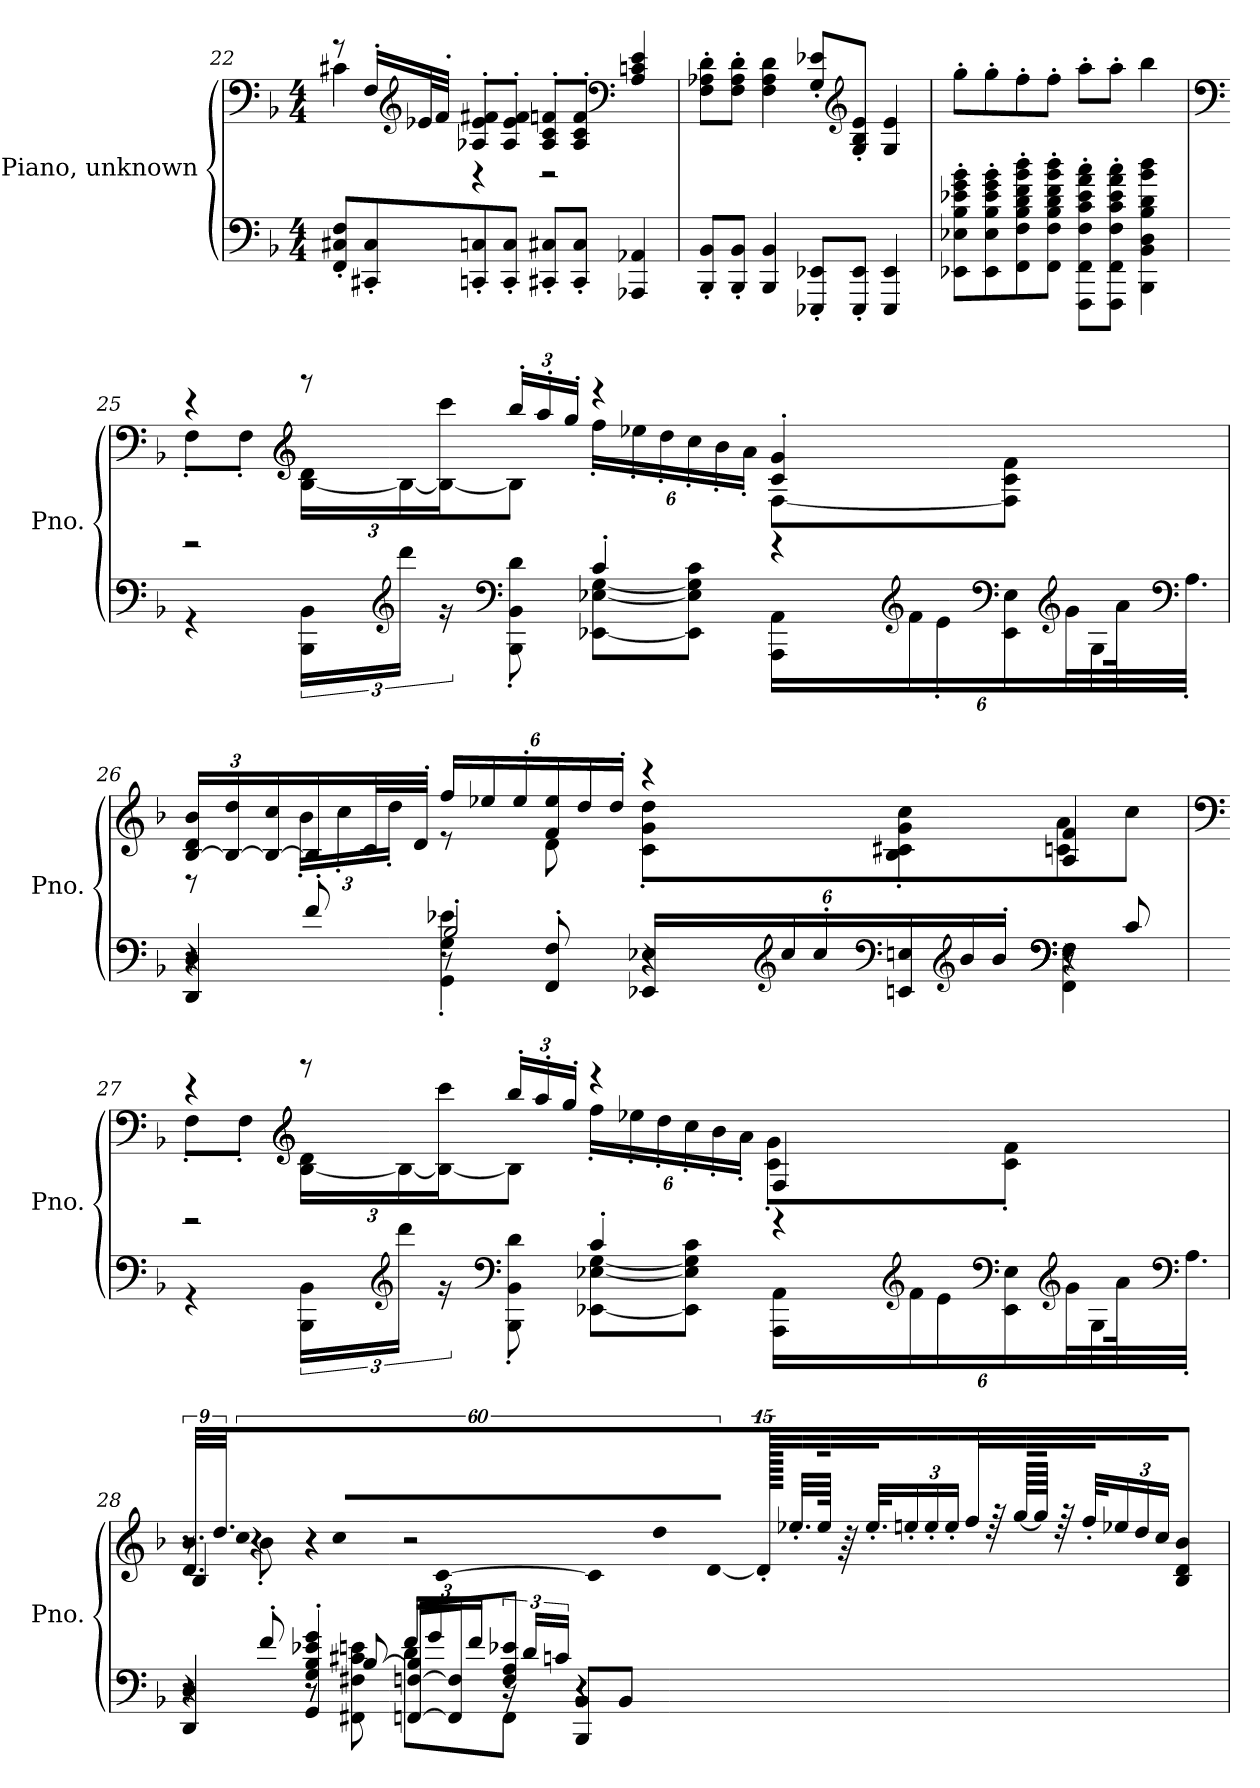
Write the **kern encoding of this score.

**kern	**kern
*part1	*part1
*staff2	*staff1
*I"Piano, unknown	*
*I'Pno.	*
!!LO:LB:g=z
*clefF4	*clefF4
*k[b-]	*k[b-]
*M4/4	*M4/4
=22	=22
*	*^
8FF/' 8C#X/' 8F/'L	8r	4c#X\
8CC#X/' 8C#/'	16F'/LL	.
*	*clefG2	*
.	32e-X/L	.
.	32f'/JJJ	.
8CCn/' 8Cn/'	8A-X/' 8e-/' 8f#X/'L	4r
8CC/' 8C/'J	8A-/' 8e-/' 8f#/'J	.
8CC#X/' 8C#X/'L	8A-/' 8c#/' 8fn/'L	2r
8CC#/' 8C#/'J	8A-/' 8c#/' 8f/'J	.
*	*clefF4	*
4AAA-X/ 4AA-X/	4A-/ 4cn/ 4e-/	.
*	*v	*v
=23	=23
8BBB-/' 8BB-/'L	8F\' 8A-X\' 8d\'L
8BBB-/' 8BB-/'J	8F\' 8A-\' 8d\'J
4BBB-/ 4BB-/	4F\ 4A-\ 4d\
8EEE-X/' 8EE-X/'L	8G/' 8e-X/'L
*	*clefG2
8EEE-/' 8EE-/'J	8G/' 8B-/' 8e-/'J
4EEE-/ 4EE-/	4G/ 4e-/
=24	=24
8EE-X\' 8E-X\' 8B-\' 8e-X\' 8g\' 8b-\'L	8gg'\L
8EE-\' 8E-\' 8B-\' 8e-\' 8g\' 8b-\'	8gg'\
8FF\' 8F\' 8B-\' 8d\' 8f\' 8b-\' 8dd\'	8ff'\
8FF\' 8F\' 8B-\' 8d\' 8f\' 8b-\' 8dd\'J	8ff'\J
8FFF\' 8FF\' 8F\' 8c\' 8e-\' 8a\' 8cc\'L	8aa'\L
8FFF\' 8FF\' 8F\' 8c\' 8e-\' 8a\' 8cc\'J	8aa'\J
4BBB-\ 4BB-\ 4D\ 4B-\ 4d\ 4b-\ 4dd\	4bb-\
!!LO:LB:g=z
=25	=25
*	*clefF4
*^	*^
2r	4r	4r	8F'\L
.	.	.	8F'\J
*	*	*clefG2	*
*	*	*	*Xbrackettup
.	24BBB-\ 24BB-\LL	8r	[24B-\ 24d\LL
*clefG2	*	*	*
.	24ddd\JJ	.	24B-\_
.	24r	.	24B-\_ 24ccc\J
*clefF4	*	*	*
.	8BBB-\' 8BB-\' 8d\'	24bb-'/LL	8B-\J]
.	.	24aa'/	.
.	.	24gg'/JJ	.
4c'/	[8EE-X\ [8E-X\ [8G\L	4r	24ff'\LL
.	.	.	24ee-X'\
.	.	.	24dd'\
.	8EE-\] 8E-\] 8G\] 8c\J	.	24cc'\
.	.	.	24b-'\
.	.	.	24a'\JJ
*	*Xbrackettup	*	*
4r	24AAA\ 24AA\LL	4c/' 4g/'	[8F\L
*clefG2	*	*	*
.	24f\	.	.
.	24e'\	.	.
*clefF4	*	*	*
.	24EE-\ 24E-\	.	8F\] 8c\ 8f\J
*clefG2	*	*	*
.	48g\L	.	.
.	48G\	.	.
.	96a\K	.	.
*clefF4	*	*	*
.	48.A'\JJJ	.	.
!!LO:LB:g=z	!!
=26	=26	=26	=26
*	*^	*	*
8r	4r	4DD/ 4D/	[24B-/ 24d/ 24b-/LL	8r
.	.	.	24B-/_ 24dd/	.
.	.	.	24B-/_ 24cc/	.
8f'/	.	.	16B-/]	24b-'\LL
.	.	.	.	24cc'\
.	.	.	32c/L	.
.	.	.	.	24dd'\JJ
.	.	.	32d'/JJJ	.
8r	4GG\' 4G\' 4e-X\'	2B-'/	24ff/LL	8r
.	.	.	24ee-X/	.
.	.	.	24ee-'/	.
8FF/' 8F/'	.	.	24f/ 24ee-/	8d\
.	.	.	24dd/	.
.	.	.	24dd'/JJ	.
24EE-X/ 24E-X/LL	4r	.	4r	8c\' 8g\' 8dd\'L
*clefG2	*	*	*	*
24cc/	.	.	.	.
24cc'/	.	.	.	.
*clefF4	*	*	*	*
24EEn/ 24En/	.	.	.	8B-\' 8c#X\' 8g\' 8cc\'
*clefG2	*	*	*	*
24b-/	.	.	.	.
24b-'/JJ	.	.	.	.
*clefF4	*	*	*	*
8r	4FF\ 4F\	4r	4A/ 4f/	8cn\ 8a\
8c/	.	.	.	8cc\J
*v	*v	*v	*	*
!!LO:PB:g=z	!!
=27	=27	=27
*	*clefF4	*
*^	*	*
2r	4r	4r	8F'\L
.	.	.	8F'\J
*	*	*clefG2	*
*	*brackettup	*	*
.	24BBB-\ 24BB-\LL	8r	[24B-\ 24d\LL
*clefG2	*	*	*
.	24ddd\JJ	.	24B-\_
.	24r	.	24B-\_ 24ccc\J
*clefF4	*	*	*
.	8BBB-\' 8BB-\' 8d\'	24bb-'/LL	8B-\J]
.	.	24aa'/	.
.	.	24gg'/JJ	.
4c'/	[8EE-X\ [8E-X\ [8G\L	4r	24ff'\LL
.	.	.	24ee-X'\
.	.	.	24dd'\
.	8EE-\] 8E-\] 8G\] 8c\J	.	24cc'\
.	.	.	24b-'\
.	.	.	24a'\JJ
*	*Xbrackettup	*	*
4r	24AAA\ 24AA\LL	4F/	8c\' 8g\'L
*clefG2	*	*	*
.	24f\	.	.
.	24e\	.	.
*clefF4	*	*	*
.	24EE-\ 24E-\	.	8c\' 8f\'J
*clefG2	*	*	*
.	48g\L	.	.
.	48G\	.	.
.	96a\K	.	.
*clefF4	*	*	*
.	48.A'\JJJ	.	.
*	*	*v	*v
!!LO:LB:g=z
=28	=28	=28
*	*^	*
*	*	*	*brackettup
*	*	*	*^
*	*	*	*	*^
8r	4r	4DD/ 4D/	36.d/ 36.b-/LLL	8r	4B-/
.	.	.	36.dd/	.	.
!	!	!	!LO:N:vis=32	!	!
.	.	.	1920%53cc/JJJ	.	.
!	!	!	!LO:N:vis=16	!	!
.	.	.	1920%107r	.	.
8f'/	.	.	.	8b-'\	.
!	!	!	!LO:N:vis=64	!	!
.	.	.	640%9cc/LLLL	.	.
!	!	!	!LO:N:vis=64	!	!
.	.	.	[640%9c/	.	.
!	!	!	!LO:N:vis=64	!	!
.	.	.	640%9c/]	.	.
!	!	!	!LO:N:vis=64	!	!
.	.	.	640%9dd/J	.	.
.	.	.	[480%13d/JJJ	.	.
4GG/' 4G/' 4B-/' 4e-X/' 4g/'	8r	8r	1920d'/]	4r	4r
.	.	.	32.ee-X'/LLL	.	.
.	.	.	64ee-/JJJk	.	.
.	.	.	64r	.	.
.	.	.	32.ee-'/KLL	.	.
.	8FF#X\ 8F#X\ 8c#X\ 8en\	[8B-/	.	.	.
*	*	*	*Xbrackettup	*	*
.	.	.	24een'/	.	.
.	.	.	24ee'/	.	.
.	.	.	24ee'/JJ	.	.
24f/LL	8d\L	[16FFn/ [16Fn/ 16B-/]LL	.	2r	2r
.	.	.	32ff/	.	.
.	.	.	64r	.	.
24g/	.	.	.	.	.
.	.	.	[64gg/LLLL	.	.
.	.	16FF/] 16F/]J	.	.	.
.	.	.	64gg/JJJJ]	.	.
.	.	.	64r	.	.
24f/JJ	.	.	.	.	.
.	.	.	32ff'/KLL	.	.
*brackettup	*	*	*	*	*
24r	8FF\J	8F/ 8A/ 8e-X/J	.	.	.
.	.	.	24ee-X/	.	.
24d/LL	.	.	.	.	.
.	.	.	24dd/	.	.
24cn/JJ	.	.	.	.	.
.	.	.	24cc/JJ	.	.
8BBB-/ 8BB-/L	4r	4r	.	.	.
.	.	.	4B-/ 4d/ 4b-/	.	.
8BB-/J	.	.	.	.	.
1920ryy	1920ryy	1920ryy	.	1920ryy	1920ryy
*v	*v	*v	*	*	*
*	*v	*v	*v
=	=
*-	*-
